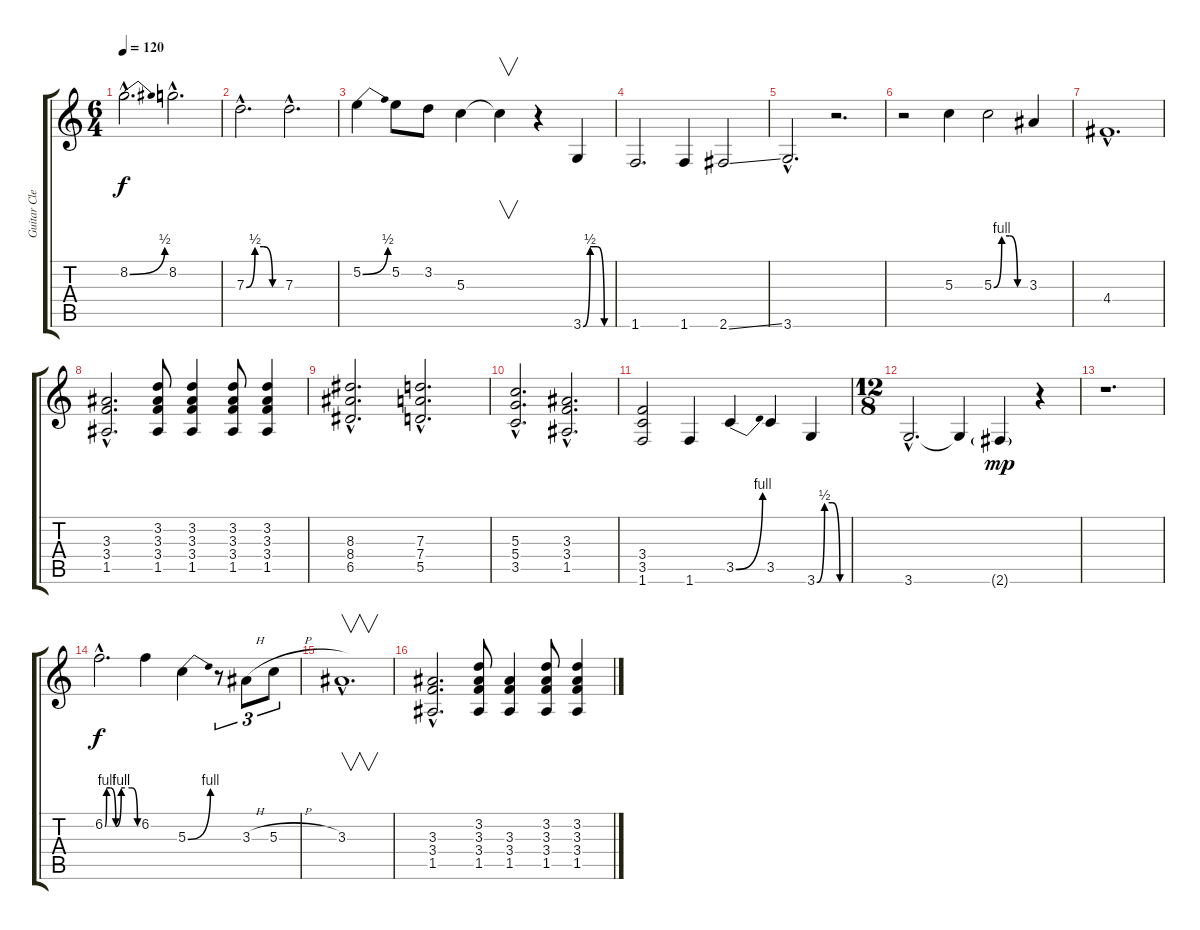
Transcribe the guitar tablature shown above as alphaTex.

\track ("Guitar Clean Solo" "Guitar Cle") {instrument electricguitarclean}
\staff {score tabs}
\tuning (E4 B3 G3 D3 A2 E2) {hide}
\ts (6 4)
\tempo 120
\clef g2
\ks c
8.2{be (bend 0 0 60 2) hac}.2{d dy f} 8.2{hac}.2{d} |
7.3{be (custom 0 0 15 2 30 2 45 0 60 0) hac}.2{d} 7.3{hac}.2{d} |
5.2{be (bend 0 0 60 2)}.4 5.2.8 3.2.8 5.3.4 5.3{t}.4{v} r.4 3.6{be (custom 0 0 15 2 30 2 45 0 60 0)}.4 |
1.6.2{d} 1.6.4 2.6{ss}.2 |
3.6{hac}.2{d} r.2{d} |
r.2 5.3.4 5.3{be (custom 0 0 15 4 30 4 45 0 60 0)}.2 3.3.4 |
4.4{hac}.1{d} |
(3.3{hac} 3.4{hac} 1.5{hac}).2{d} (3.2 3.3 3.4 1.5).8 (3.2 3.3 3.4 1.5).4 (3.2 3.3 3.4 1.5).8 (3.2 3.3 3.4 1.5).4 |
(8.3{hac} 8.4{hac} 6.5{hac}).2{d} (7.3{hac} 7.4{hac} 5.5{hac}).2{d} |
(5.3{hac} 5.4{hac} 3.5{hac}).2{d} (3.3{hac} 3.4{hac} 1.5{hac}).2{d} |
(3.4 3.5 1.6).2 1.6.4 3.5{be (bend 0 0 60 4)}.4 3.5.4 3.6{be (custom 0 0 15 2 30 2 45 0 60 0)}.4 |
\ts (12 8)
3.6{hac}.2{d} 3.6{t}.4 2.6{g}.4{dy mp} r.4 |
r.1{d} |
6.2{be (custom 0 0 3 4 10 4 20 0 30 4 50 4 60 0) hac}.2{d dy f} 6.2.4 5.3{be (bend 0 0 60 4)}.4 r.8{tu (3 2)} 3.3{h}.8{tu (3 2)} 5.3{h}.8{tu (3 2)} |
3.3{hac}.1{v d} |
(3.3{hac} 3.4{hac} 1.5).2{d} (3.2 3.3 3.4 1.5).8 (3.3 3.4 1.5).4 (3.2 3.3 3.4 1.5).8 (3.2 3.3 3.4 1.5).4
